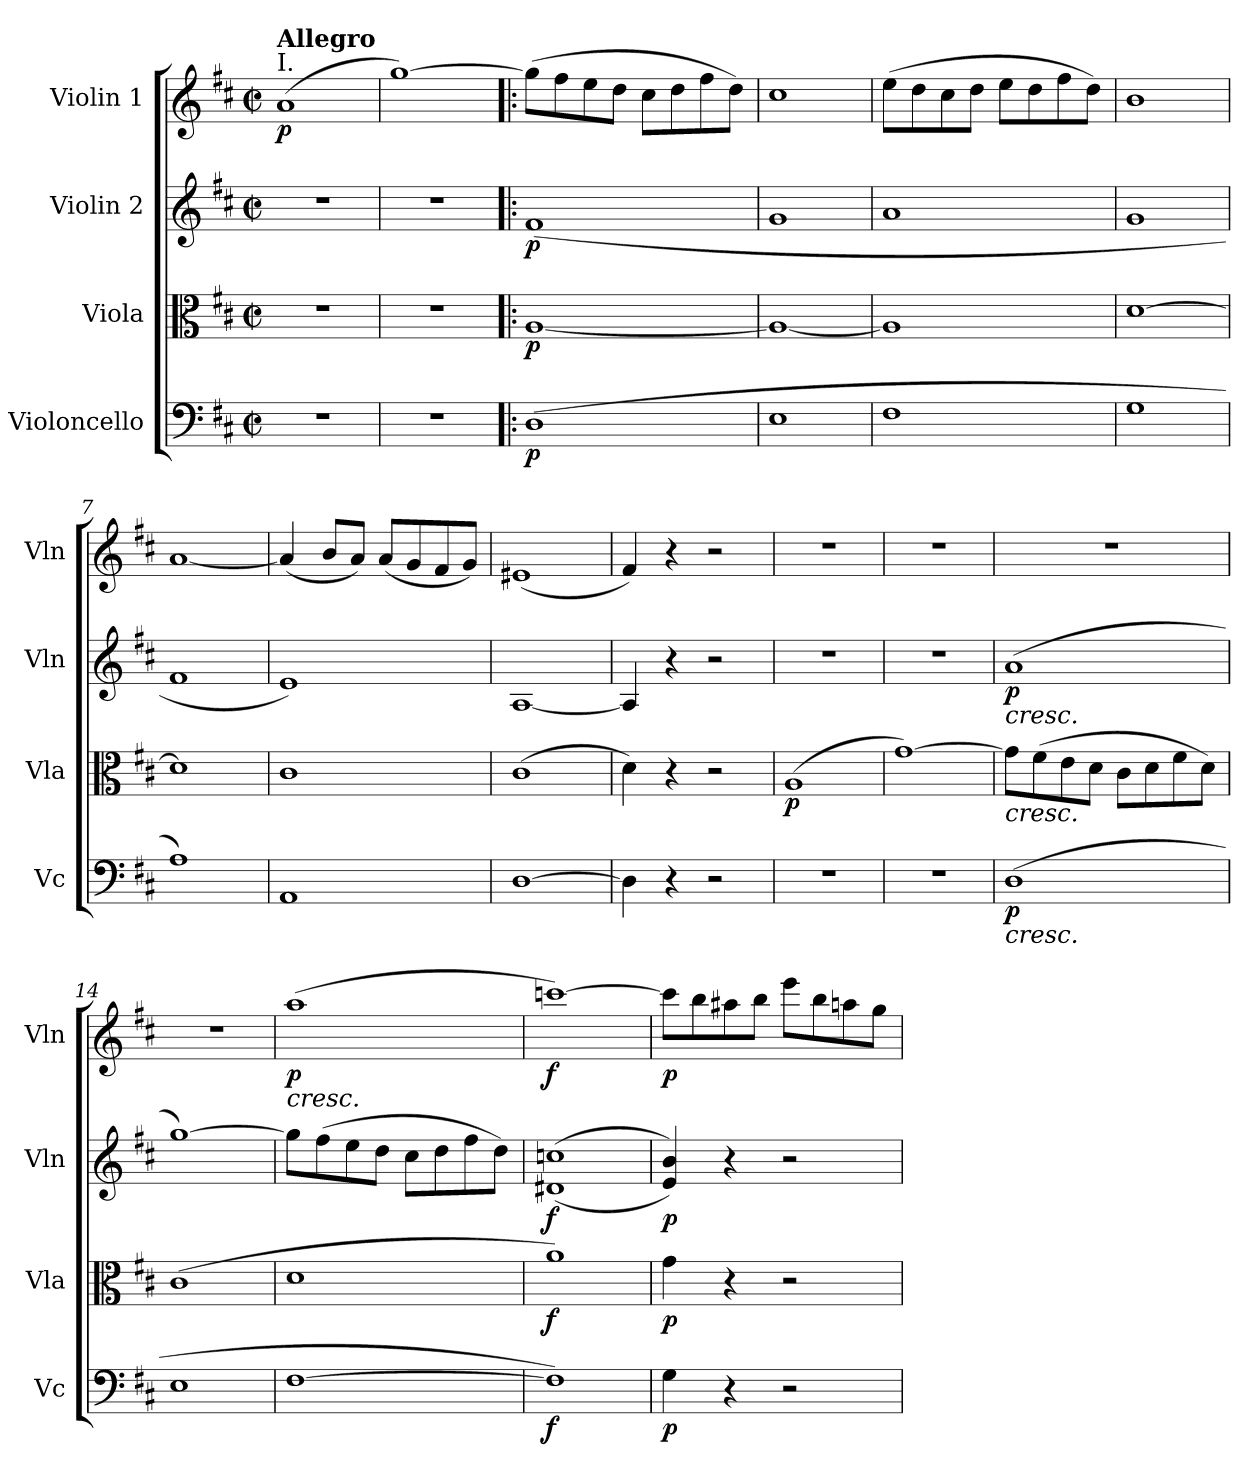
**kern	**dynam	**kern	**dynam	**kern	**dynam	**kern	**dynam
*part4	*part4	*part3	*part3	*part2	*part2	*part1	*part1
*staff4	*staff4	*staff3	*staff3	*staff2	*staff2	*staff1	*staff1
*I"Violoncello	*	*I"Viola	*	*I"Violin 2	*	*I"Violin 1	*
*I'Vc	*	*I'Vla	*	*I'Vln	*	*I'Vln	*
*clefF4	*	*clefC3	*	*clefG2	*	*clefG2	*
*k[f#c#]	*	*k[f#c#]	*	*k[f#c#]	*	*k[f#c#]	*
*M2/2	*	*M2/2	*	*M2/2	*	*M2/2	*
*met(c|)	*	*met(c|)	*	*met(c|)	*	*met(c|)	*
=1	=1	=1	=1	=1	=1	=1	=1
!	!	!	!	!	!	!LO:TX:a:t=I.	!
!	!	!	!	!	!	!LO:TX:a:B:t=Allegro	!
!	!	!	!	!	!	!	!LO:DY:b
1r	.	1r	.	1r	.	(>1a	p
=2	=2	=2	=2	=2	=2	=2	=2
1r	.	1r	.	1r	.	[1gg)	.
=3!|:	=3!|:	=3!|:	=3!|:	=3!|:	=3!|:	=3!|:	=3!|:
!	!LO:DY:b	!	!LO:DY:b	!	!LO:DY:b	!	!
(1D	p	[1A	p	(1f#	p	(8gg\L]	.
.	.	.	.	.	.	8ff#\	.
.	.	.	.	.	.	8ee\	.
.	.	.	.	.	.	8dd\J	.
.	.	.	.	.	.	8cc#\L	.
.	.	.	.	.	.	8dd\	.
.	.	.	.	.	.	8ff#\	.
.	.	.	.	.	.	8dd\J)	.
=4	=4	=4	=4	=4	=4	=4	=4
1E	.	1A_	.	1g	.	1cc#	.
=5	=5	=5	=5	=5	=5	=5	=5
1F#	.	1A]	.	1a	.	(8ee\L	.
.	.	.	.	.	.	8dd\	.
.	.	.	.	.	.	8cc#\	.
.	.	.	.	.	.	8dd\J	.
.	.	.	.	.	.	8ee\L	.
.	.	.	.	.	.	8dd\	.
.	.	.	.	.	.	8ff#\	.
.	.	.	.	.	.	8dd\J)	.
=6	=6	=6	=6	=6	=6	=6	=6
1G	.	[1d	.	1g	.	1b	.
=7	=7	=7	=7	=7	=7	=7	=7
1A)	.	1d]	.	1f#	.	[1a	.
=8	=8	=8	=8	=8	=8	=8	=8
1AA	.	1c#	.	1e)	.	(4a/]	.
.	.	.	.	.	.	8b/L	.
.	.	.	.	.	.	8a/J)	.
.	.	.	.	.	.	(8a/L	.
.	.	.	.	.	.	8g/	.
.	.	.	.	.	.	8f#/	.
.	.	.	.	.	.	8g/J)	.
=9	=9	=9	=9	=9	=9	=9	=9
[1D	.	(1c#	.	[1A	.	(1e#X	.
=10	=10	=10	=10	=10	=10	=10	=10
4D\]	.	4d\)	.	4A/]	.	4f#/)	.
4r	.	4r	.	4r	.	4r	.
2r	.	2r	.	2r	.	2r	.
=11	=11	=11	=11	=11	=11	=11	=11
!	!	!	!LO:DY:b	!	!	!	!
1r	.	(>1A	p	1r	.	1r	.
=12	=12	=12	=12	=12	=12	=12	=12
1r	.	[1g)	.	1r	.	1r	.
!!LO:LB:g=z
=13	=13	=13	=13	=13	=13	=13	=13
!	!	!	!	!LO:TX:b:i:t=cresc.	!	!	!
!	!	!LO:TX:b:i:t=cresc.	!	!	!	!	!
!LO:TX:b:i:t=cresc.	!	!	!	!	!	!	!
!	!LO:DY:b	!	!	!	!LO:DY:b	!	!
(1D	p	8g\L]	.	(1a	p	1r	.
.	.	(8f#\	.	.	.	.	.
.	.	8e\	.	.	.	.	.
.	.	8d\J	.	.	.	.	.
.	.	8c#\L	.	.	.	.	.
.	.	8d\	.	.	.	.	.
.	.	8f#\	.	.	.	.	.
.	.	8d\J)	.	.	.	.	.
=14	=14	=14	=14	=14	=14	=14	=14
1E	.	(1c#	.	[1gg)	.	1r	.
=15	=15	=15	=15	=15	=15	=15	=15
!	!	!	!	!	!	!LO:TX:b:i:t=cresc.	!
!	!	!	!	!	!	!	!LO:DY:b
[1F#	.	1d	.	8gg\L]	.	(1aa	p
.	.	.	.	(8ff#\	.	.	.
.	.	.	.	8ee\	.	.	.
.	.	.	.	8dd\J	.	.	.
.	.	.	.	8cc#\L	.	.	.
.	.	.	.	8dd\	.	.	.
.	.	.	.	8ff#\	.	.	.
.	.	.	.	8dd\J)	.	.	.
=16	=16	=16	=16	=16	=16	=16	=16
!	!LO:DY:b	!	!LO:DY:b	!	!LO:DY:b	!	!LO:DY:b
1F#])	f	1a)	f	((>1d#X 1ccn	f	[1cccn)	f
=17	=17	=17	=17	=17	=17	=17	=17
!	!LO:DY:b	!	!LO:DY:b	!	!LO:DY:b	!	!LO:DY:b
4G\	p	4g\	p	4e/ 4b/))	p	8ccc\L]	p
.	.	.	.	.	.	8bb\	.
4r	.	4r	.	4r	.	8aa#X\	.
.	.	.	.	.	.	8bb\J	.
2r	.	2r	.	2r	.	8eee\L	.
.	.	.	.	.	.	8bb\	.
.	.	.	.	.	.	8aan\	.
.	.	.	.	.	.	8gg\J	.
=	=	=	=	=	=	=	=
*-	*-	*-	*-	*-	*-	*-	*-
